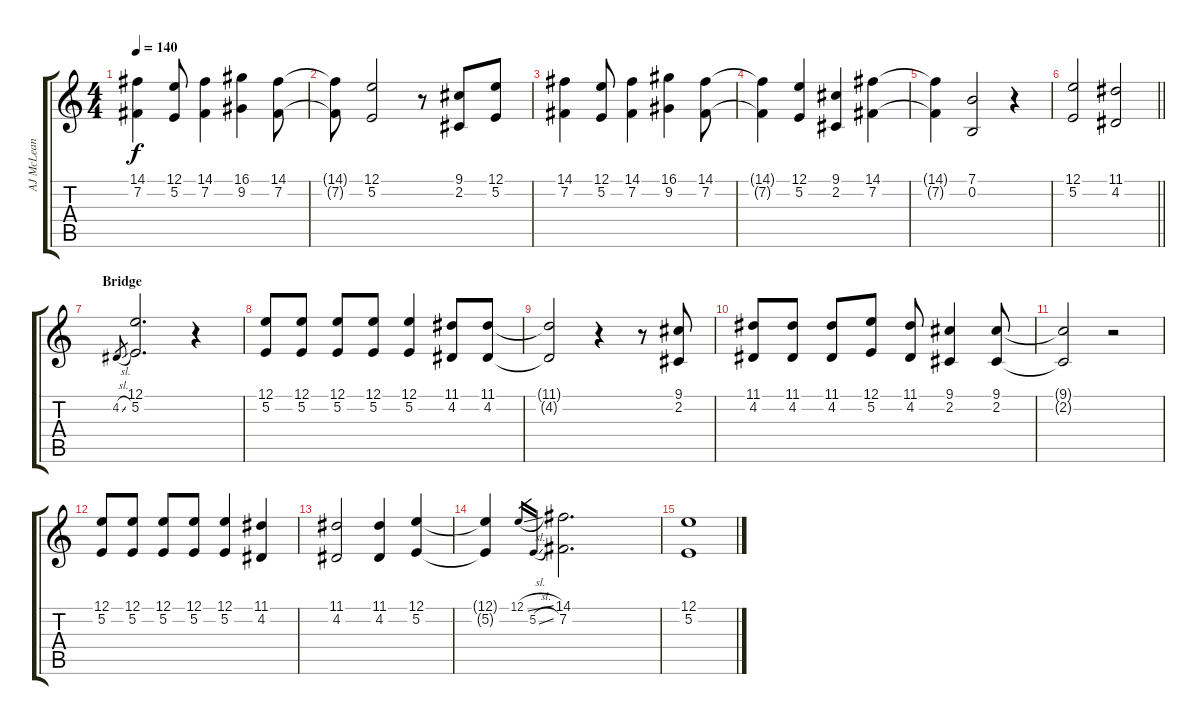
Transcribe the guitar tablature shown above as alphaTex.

\track ("AJ McLean - Vocals" "AJ McLean ") {instrument baritonesax}
\staff {score tabs}
\tuning (E4 B3 G3 D3 A2 E2) {hide}
\ts (4 4)
\tempo 140
\clef g2
\ks c
(14.1 7.2).4{dy f} (12.1 5.2).8 (14.1 7.2).4 (16.1 9.2).4 (14.1 7.2).8 |
(14.1{t} 7.2{t}).8 (12.1 5.2).2 r.8 (9.1 2.2).8 (12.1 5.2).8 |
(14.1 7.2).4 (12.1 5.2).8 (14.1 7.2).4 (16.1 9.2).4 (14.1 7.2).8 |
(14.1{t} 7.2{t}).4 (12.1 5.2).4 (9.1 2.2).4 (14.1 7.2).4 |
(14.1{t} 7.2{t}).4 (7.1 0.2).2 r.4 |
\barLineRight lightlight
(12.1 5.2).2 (11.1 4.2).2 |
\section ("" "Bridge")
4.2{sl}.8{gr} (12.1 5.2).2{d} r.4 |
(12.1 5.2).8 (12.1 5.2).8 (12.1 5.2).8 (12.1 5.2).8 (12.1 5.2).4 (11.1 4.2).8 (11.1 4.2).8 |
(11.1{t} 4.2{t}).2 r.4 r.8 (9.1 2.2).8 |
(11.1 4.2).8 (11.1 4.2).8 (11.1 4.2).8 (12.1 5.2).8 (11.1 4.2).8 (9.1 2.2).4 (9.1 2.2).8 |
(9.1{t} 2.2{t}).2 r.2 |
(12.1 5.2).8 (12.1 5.2).8 (12.1 5.2).8 (12.1 5.2).8 (12.1 5.2).4 (11.1 4.2).4 |
(11.1 4.2).2 (11.1 4.2).4 (12.1 5.2).4 |
(12.1{t} 5.2{t}).4 12.1{sl}.16{gr} 5.2{sl}.16{gr} (14.1 7.2).2{d} |
(12.1 5.2).1
